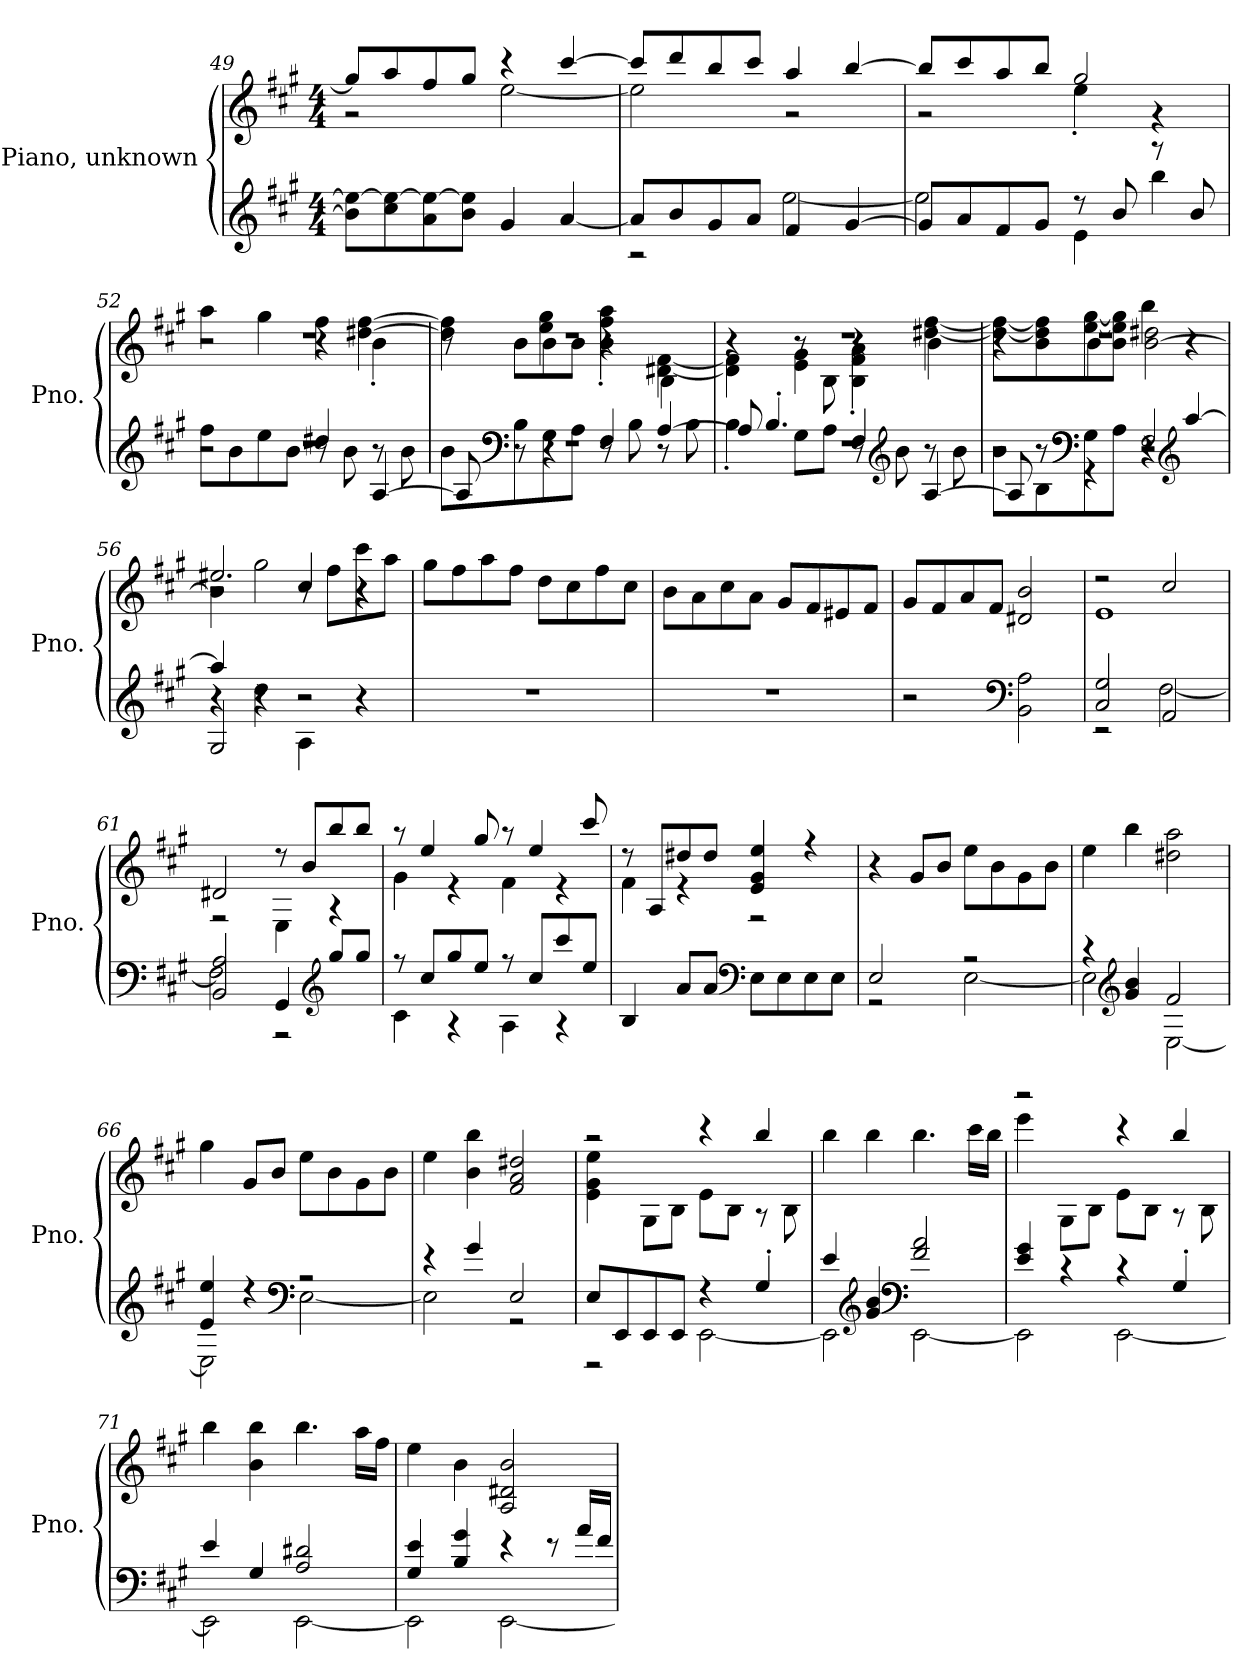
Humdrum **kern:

**kern	**kern
*part1	*part1
*staff2	*staff1
*I"Piano, unknown	*
*I'Pno.	*
*clefG2	*clefG2
*k[f#c#g#]	*k[f#c#g#]
*M4/4	*M4/4
=49	=49
*	*^
8b\] 8ee\_L	8gg#/L]	2r
8cc#\ 8ee\_	8aa/	.
8a\ 8ee\_	8ff#/	.
8b\ 8ee\]J	8gg#/J	.
4g#/	4r	[2ee\
[4a/	[4ccc#/	.
=50	=50	=50
*^	*	*
8a/L]	2r	8ccc#/L]	2ee\]
8b/	.	8ddd/	.
8g#/	.	8bb/	.
8a/J	.	8ccc#/J	.
4f#/	[2ee\	4aa/	2r
[4g#/	.	[4bb/	.
!!LO:LB:g=z	!!
=51	=51	=51	=51
8g#/L]	2ee\]	8bb/L]	2r
8a/	.	8ccc#/	.
8f#/	.	8aa/	.
8g#/J	.	8bb/J	.
8r	4e\	2gg#/	4ee'\
8b/	.	.	.
8r	4bb\	.	4r
8b/	.	.	.
=52	=52	=52	=52
*	*^	*	*^
1r	8ff#\L	2r	1r	4aa\	2r
.	8b\	.	.	.	.
.	8ee\	.	.	4gg#\	.
.	8b\J	.	.	.	.
.	8r	4dd#X/	.	4ff#\	4r
.	8b\	.	.	.	.
.	8r	[4A/	.	4b'\	[4dd#X\ [4ff#\
.	8b\	.	.	.	.
=53	=53	=53	=53	=53	=53
1r	8b\L	8A/]	1r	8r	4dd#\] 4ff#\]
*clefF4	*	*	*	*	*
.	8B\	8r	.	8b\L	.
.	8G#\	4r	.	8b\	4ee\ 4gg#\
.	8A\J	.	.	8b\J	.
.	8r	4F#/	.	4b\' 4ff#\' 4aa\'	4r
.	8B\	.	.	.	.
.	8r	[4A/	.	[4d#X\ [4f#\	4B'\
.	8B\	.	.	.	.
!!LO:LB:g=z	!!	!!
=54	=54	=54	=54	=54	=54
1r	4B'\	8A/]	1r	4d#\] 4f#\]	4r
.	.	4.B'/	.	.	.
.	8G#\L	.	.	8r	4e\ 4g#\
.	8A\J	.	.	8B\	.
.	8r	4F#/	.	4B\' 4f#\' 4a\'	4r
*clefG2	*	*	*	*	*
.	8b\	.	.	.	.
.	8r	[4A/	.	[4dd#X\ [4ff#\	4b'\
.	8b\	.	.	.	.
=55	=55	=55	=55	=55	=55
2r	8b\L	8A/]	1r	8dd#\_ 8ff#\_L	4r
.	8B\	8r	.	8b\ 8dd#\] 8ff#\]	.
*clefF4	*	*	*	*	*
.	8G#\	4r	.	[8ee\ [8gg#\	4b'\
.	8A\J	.	.	8b\ 8ee\] 8gg#\]J	.
4r	2r	2F#/	.	4bb\	[2b\ 2dd#X\
*clefG2	*	*	*	*	*
[4aa/	.	.	.	4r	.
=56	=56	=56	=56	=56	=56
*	*	*	*	*	*^
4aa/]	4r	2G#/	2.ee#X/	2r	2r	4b\]
4r	4dd\	.	.	.	.	2gg#\
2r	4A\	2r	.	8r	4cc#/	.
.	.	.	.	8ff#\L	.	.
.	4r	.	4r	8ccc#\	4r	4r
.	.	.	.	8aa\J	.	.
*v	*v	*v	*	*	*	*
*	*v	*v	*v	*v
=57	=57
1r	8gg#\L
.	8ff#\
.	8aa\
.	8ff#\J
.	8dd\L
.	8cc#\
.	8ff#\
.	8cc#\J
!!LO:LB:g=z
=58	=58
1r	8b\L
.	8a\
.	8cc#\
.	8a\J
.	8g#/L
.	8f#/
.	8e#X/
.	8f#/J
=59	=59
2r	8g#/L
.	8f#/
.	8a/
.	8f#/J
*clefF4	*
2BB\ 2A\	2d#X/ 2b/
=60	=60
*^	*^
2C#/ 2G#/	2r	2r	1e
2AA/	[2F#\	2cc#/	.
=61	=61	=61	=61
2BB/ 2A/	2F#\]	2d#X/	2r
4GG#/	2r	8r	4E\
.	.	8b/L	.
*clefG2	*	*	*
8gg#/L	.	8bb/	4r
8gg#/J	.	8bb/J	.
=62	=62	=62	=62
8r	4c#\	8r	4g#\
8cc#/L	.	4ee/	.
8gg#/	4r	.	4r
8ee/J	.	8gg#/	.
8r	4A\	8r	4f#\
8cc#/L	.	4ee/	.
8ccc#/	4r	.	4r
8ee/J	.	8ccc#/	.
*v	*v	*	*
!!LO:LB:g=z	!!
=63	=63	=63
4B/	8r	4f#\
.	8A/L	.
8a/L	8dd#X/	4r
8a/J	8dd#/J	.
*clefF4	*	*
8E\L	4e/ 4g#/ 4ee/	2r
8E\	.	.
8E\	4r	.
8E\J	.	.
*	*v	*v
=64	=64
*^	*
2E/	2r	4r
.	.	8g#/L
.	.	8b/J
2r	[2E\	8ee\L
.	.	8b\
.	.	8g#\
.	.	8b\J
=65	=65	=65
4r	2E\]	4ee\
*clefG2	*	*
4g#/ 4b/	.	4bb\
2f#/	[2E\	2dd#X\ 2aa\
=66	=66	=66
4e/ 4ee/	2E\]	4gg#\
4r	.	8g#/L
.	.	8b/J
*clefF4	*	*
2r	[2E\	8ee\L
.	.	8b\
.	.	8g#\
.	.	8b\J
=67	=67	=67
4r	2E\]	4ee\
4g#/	.	4b\ 4bb\
2E/	2r	2f#/ 2a/ 2dd#X/
!!LO:LB:g=z
=68	=68	=68
*	*	*^
8E/L	2r	2r	4e\ 4g#\ 4ee\
8EE/	.	.	.
8EE/	.	.	8G#\L
8EE/J	.	.	8B\J
4r	[2EE\	4r	8e\L
.	.	.	8B\J
4G#'/	.	4bb/	8r
.	.	.	8B\
*	*	*v	*v
=69	=69	=69
4e/	2EE\]	4bb\
*clefG2	*	*
4g#/ 4b/	.	4bb\
*clefF4	*	*
2f#/ 2a/	[2EE\	4.bb\
.	.	16ccc#\LL
.	.	16bb\JJ
=70	=70	=70
*	*	*^
4e/ 4g#/	2EE\]	2r	4eee\
4r	.	.	8G#\L
.	.	.	8B\J
4r	[2EE\	4r	8e\L
.	.	.	8B\J
4G#'/	.	4bb/	8r
.	.	.	8B\
*	*	*v	*v
=71	=71	=71
4e/	2EE\]	4bb\
4G#/	.	4b\ 4bb\
2A/ 2d#X/	[2EE\	4.bb\
.	.	16aa\LL
.	.	16ff#\JJ
!!LO:PB:g=z
=72	=72	=72
4G#/ 4e/	2EE\]	4ee\
4B/ 4g#/	.	4b\
4r	[2EE\	2A/ 2d#X/ 2b/
8r	.	.
16a/LL	.	.
16f#/JJ	.	.
*v	*v	*
=	=
*-	*-
